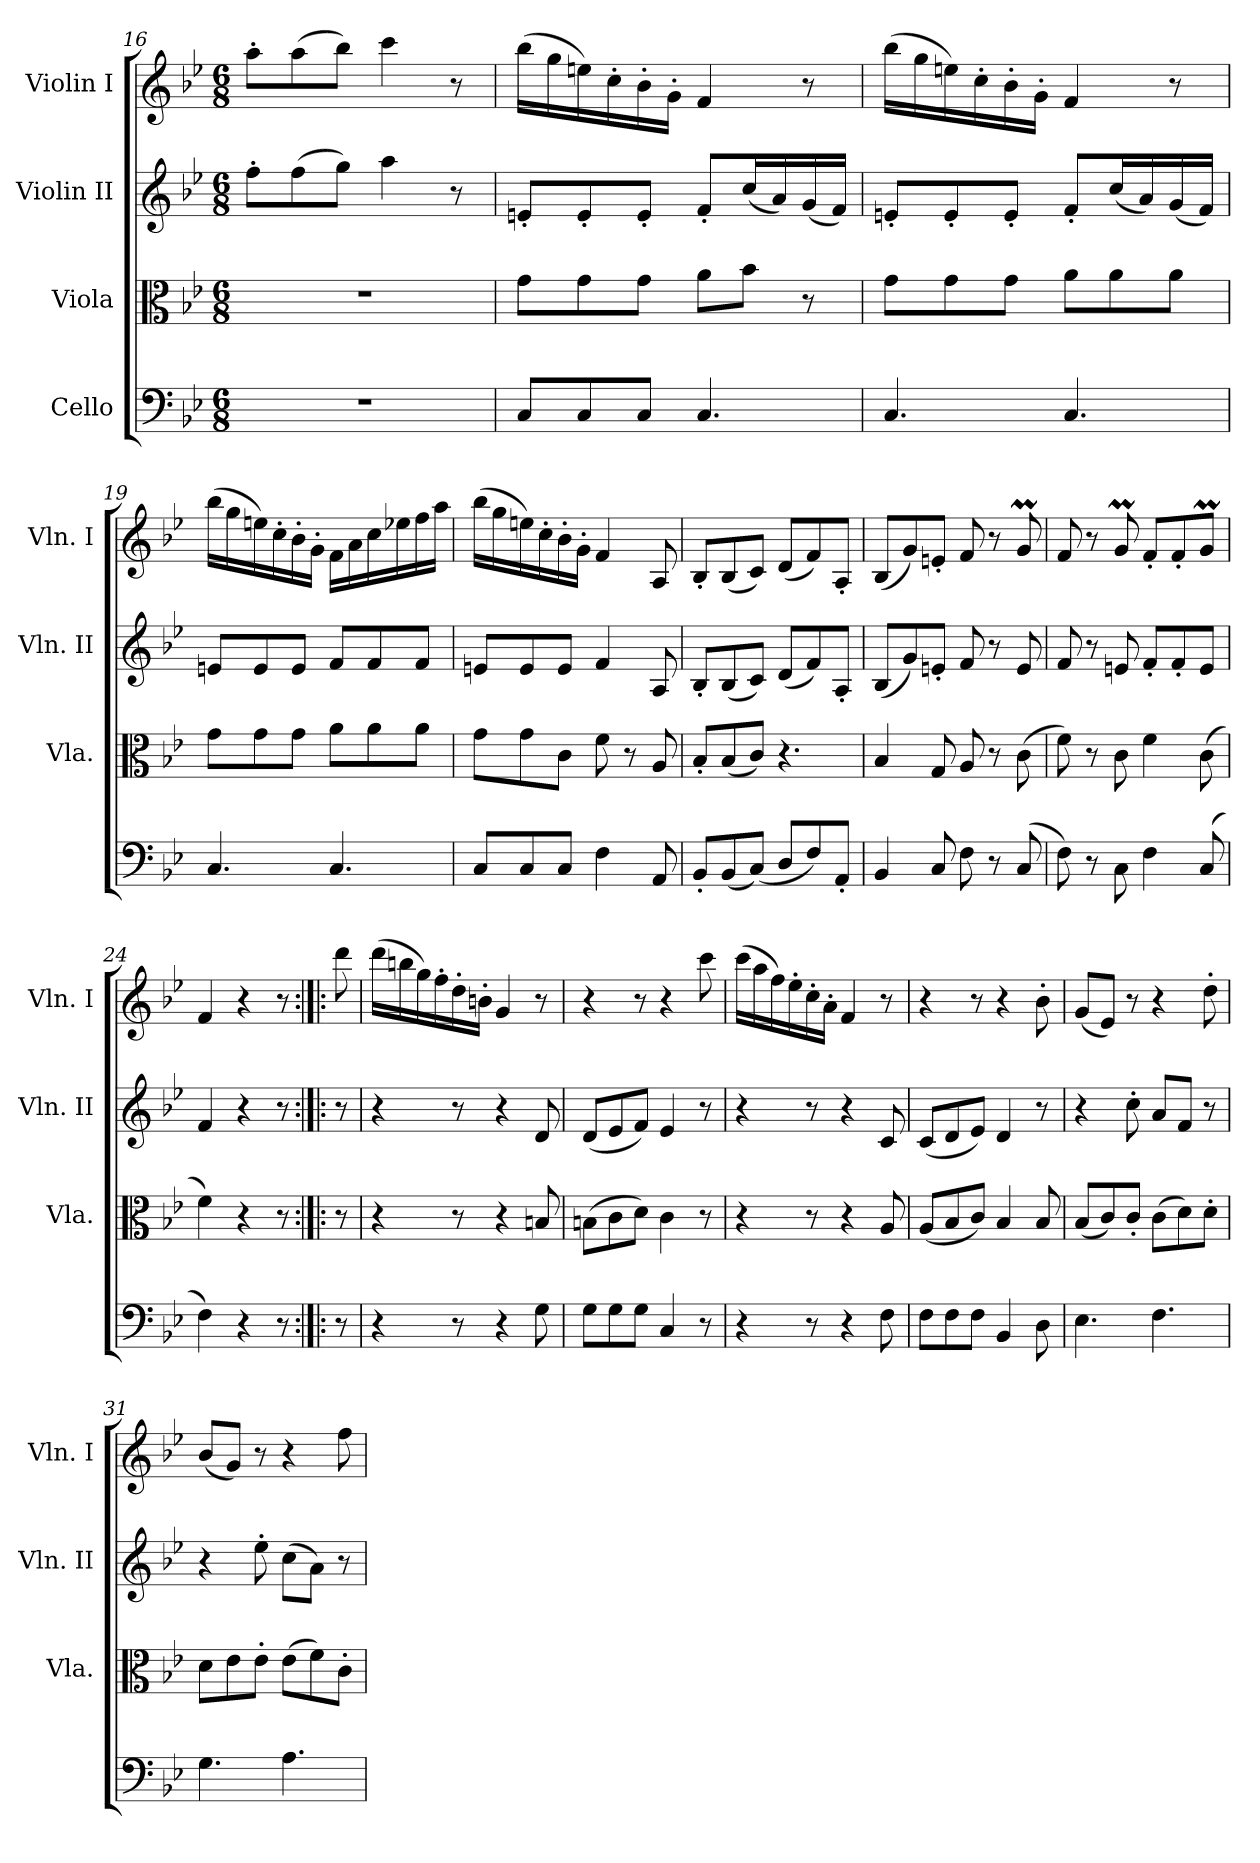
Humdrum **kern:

**kern	**kern	**kern	**kern
*part4	*part3	*part2	*part1
*staff4	*staff3	*staff2	*staff1
*I"Cello	*I"Viola	*I"Violin II	*I"Violin I
*	*I'Vla.	*I'Vln. II	*I'Vln. I
*clefF4	*clefC3	*clefG2	*clefG2
*k[b-e-]	*k[b-e-]	*k[b-e-]	*k[b-e-]
*B-:	*B-:	*B-:	*B-:
*M6/8	*M6/8	*M6/8	*M6/8
=16	=16	=16	=16
2.r	2.r	8ff'\L	8aa'\L
.	.	(>8ff\	(>8aa\
.	.	8gg\J)	8bb-\J)
.	.	4aa\	4ccc\
.	.	8r	8r
!!LO:PB:g=z
=17	=17	=17	=17
8C/L	8g\L	8en'/L	(>16bb-\LL
.	.	.	16gg\
8C/	8g\	8e'/	16een\)
.	.	.	16cc'\
8C/J	8g\J	8e'/J	16b-'\
.	.	.	16g'\JJ
4.C/	8a\L	8f'/L	4f/
.	8b-\J	(16cc/L	.
.	.	16a/)	.
.	8r	(16g/	8r
.	.	16f/JJ)	.
!!LO:LB:g=z
=18	=18	=18	=18
4.C/	8g\L	8en'/L	(>16bb-\LL
.	.	.	16gg\
.	8g\	8e'/	16een\)
.	.	.	16cc'\
.	8g\J	8e'/J	16b-'\
.	.	.	16g'\JJ
4.C/	8a\L	8f'/L	4f/
.	8a\	(16cc/L	.
.	.	16a/)	.
.	8a\J	(16g/	8r
.	.	16f/JJ)	.
=19	=19	=19	=19
4.C/	8g\L	8en/L	(>16bb-\LL
.	.	.	16gg\
.	8g\	8e/	16een\)
.	.	.	16cc'\
.	8g\J	8e/J	16b-'\
.	.	.	16g'\JJ
4.C/	8a\L	8f/L	16f\LL
.	.	.	16a\
.	8a\	8f/	16cc\
.	.	.	16ee-X\
.	8a\J	8f/J	16ff\
.	.	.	16aa\JJ
=20	=20	=20	=20
8C/L	8g\L	8en/L	(>16bb-\LL
.	.	.	16gg\
8C/	8g\	8e/	16een\)
.	.	.	16cc'\
8C/J	8c\J	8e/J	16b-'\
.	.	.	16g'\JJ
4F\	8f\	4f/	4f/
.	8r	.	.
8AA/	8A/	8A/	8A/
!!LO:LB:g=z
=21	=21	=21	=21
8BB-'/L	8B-'/L	8B-'/L	8B-'/L
(8BB-/	(8B-/	(8B-/	(8B-/
(8C/J)	8c/J)	8c/J)	8c/J)
8D/L	4.r	(8d/L	(8d/L
8F/)	.	8f/)	8f/)
8AA'/J	.	8A'/J	8A'/J
=22	=22	=22	=22
4BB-/	4B-/	(8B-/L	(8B-/L
.	.	8g/)	8g/)
8C/	8G/	8en'/J	8en'/J
8F\	8A/	8f/	8f/
8r	8r	8r	8r
(8C/	(>8c\	8e/	8gM/
=23	=23	=23	=23
8F\)	8f\)	8f/	8f/
8r	8r	8r	8r
8C\	8c\	8en/	8gM/
4F\	4f\	8f'/L	8f'/L
.	.	8f'/	8f'/
(>8C/	(>8c\	8e/J	8gM/J
!!LO:PB:g=z
=24	=24	=24	=24
4F\)	4f\)	4f/	4f/
4r	4r	4r	4r
8r	8r	8r	8r
=25:|!|:	=25:|!|:	=25:|!|:	=25:|!|:
8r	8r	8r	8ddd\
=26	=26	=26	=26
4r	4r	4r	(>16ddd\LL
.	.	.	16bbn\
.	.	.	16gg\)
.	.	.	16ff'\
8r	8r	8r	16dd'\
.	.	.	16bn'\JJ
4r	4r	4r	4g/
8G\	8Bn/	8d/	8r
=27	=27	=27	=27
8G\L	(>8Bn\L	(8d/L	4r
8G\	8c\	8e-/	.
8G\J	8d\J)	8f/J)	8r
4C/	4c\	4e-/	4r
8r	8r	8r	8ccc\
=28	=28	=28	=28
4r	4r	4r	(>16ccc\LL
.	.	.	16aa\
.	.	.	16ff\)
.	.	.	16ee-'\
8r	8r	8r	16cc'\
.	.	.	16a'\JJ
4r	4r	4r	4f/
8F\	8A/	8c/	8r
=29	=29	=29	=29
8F\L	(8A/L	(8c/L	4r
8F\	8B-/	8d/	.
8F\J	8c/J)	8e-/J)	8r
4BB-/	4B-/	4d/	4r
8D\	8B-/	8r	8b-'\
!!LO:LB:g=z
=30	=30	=30	=30
4.E-\	(8B-/L	4r	(8g/L
.	8c/)	.	8e-/J)
.	8c'/J	8cc'\	8r
4.F\	(>8c\L	8a/L	4r
.	8d\)	8f/J	.
.	8d'\J	8r	8dd'\
=31	=31	=31	=31
4.G\	8d\L	4r	(8b-/L
.	8e-\	.	8g/J)
.	8e-'\J	8ee-'\	8r
4.A\	(>8e-\L	(>8cc\L	4r
.	8f\)	8a\J)	.
.	8c'\J	8r	8ff\
=	=	=	=
*-	*-	*-	*-
